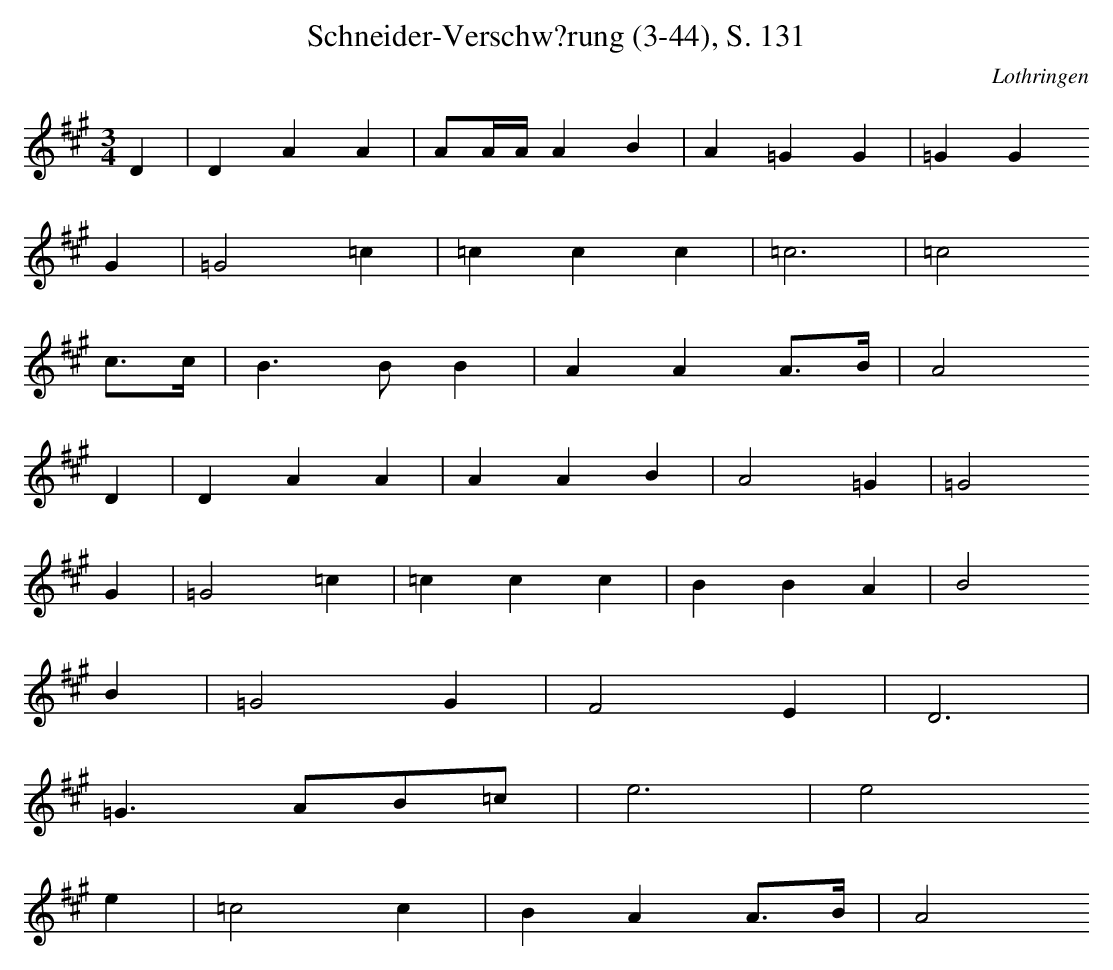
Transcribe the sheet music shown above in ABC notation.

X:1
T: Schneider-Verschw?rung (3-44), S. 131
O: Lothringen
M: 3/4
L: 1/16
K: A
D4 | D4A4A4 | A2AAA4B4 | A4=G4G4 | =G4G4
G4 | =G8=c4 | =c4c4c4 | =c12 | =c8
c3c | B6B2B4 | A4A4A3B | A8
D4 | D4A4A4 | A4A4B4 | A8=G4 | =G8
G4 | =G8=c4 | =c4c4c4 | B4B4A4 | B8
B4 | =G8G4 | F8E4 | D12 |
=G6A2B2=c2 | e12 | e8
e4 | =c8c4 | B4A4A3B | A8
